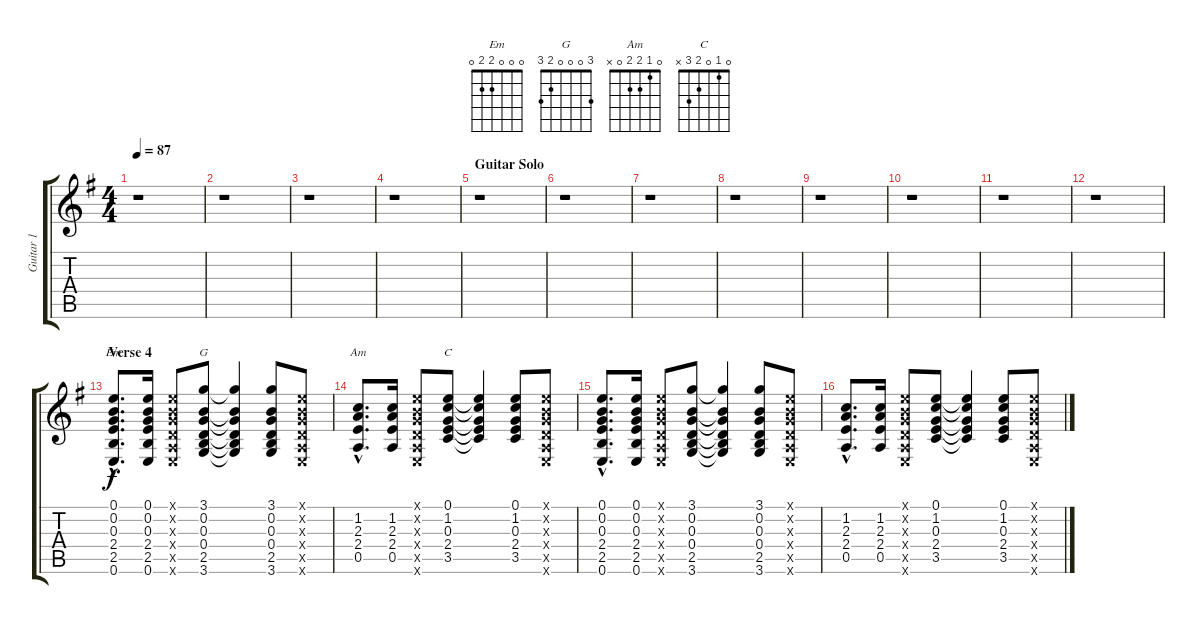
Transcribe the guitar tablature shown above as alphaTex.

\track ("Guitar 1" "Guitar 1") {instrument electricguitarclean}
\staff {score tabs}
\tuning (E4 B3 G3 D3 A2 E2) {hide}
\chord ("Em" 0 0 0 2 2 0)
\chord ("G" 3 0 0 0 2 3)
\chord ("Am" 0 1 2 2 0 x)
\chord ("C" 0 1 0 2 3 x)
\ts (4 4)
\tempo 87
\clef g2
\ks g
r.1{dy f} |
r.1 |
r.1 |
r.1 |
\section ("" "Guitar Solo")
r.1 |
r.1 |
r.1 |
r.1 |
r.1 |
r.1 |
r.1 |
r.1 |
\section ("" "Verse 4")
(0.1{hac} 0.2{hac} 0.3{hac} 2.4{hac} 2.5{hac} 0.6{hac}).8{d ch "Em"} (0.1 0.2 0.3 2.4 2.5 0.6).16 (0.1{x} 0.2{x} 0.3{x} 0.4{x} 0.5{x} 0.6{x}).8 (3.1 0.2 0.3 0.4 2.5 3.6).8{ch "G"} (3.1{t} 0.2{t} 0.3{t} 0.4{t} 2.5{t} 3.6{t}).4 (3.1 0.2 0.3 0.4 2.5 3.6).8 (0.1{x} 0.2{x} 0.3{x} 0.4{x} 0.5{x} 0.6{x}).8 |
(1.2{hac} 2.3{hac} 2.4{hac} 0.5{hac}).8{d ch "Am"} (1.2 2.3 2.4 0.5).16 (0.1{x} 0.2{x} 0.3{x} 0.4{x} 0.5{x} 0.6{x}).8 (0.1 1.2 0.3 2.4 3.5).8{ch "C"} (0.1{t} 1.2{t} 0.3{t} 2.4{t} 3.5{t}).4 (0.1 1.2 0.3 2.4 3.5).8 (0.1{x} 0.2{x} 0.3{x} 0.4{x} 0.5{x} 0.6{x}).8 |
(0.1{hac} 0.2{hac} 0.3{hac} 2.4{hac} 2.5{hac} 0.6{hac}).8{d} (0.1 0.2 0.3 2.4 2.5 0.6).16 (0.1{x} 0.2{x} 0.3{x} 0.4{x} 0.5{x} 0.6{x}).8 (3.1 0.2 0.3 0.4 2.5 3.6).8 (3.1{t} 0.2{t} 0.3{t} 0.4{t} 2.5{t} 3.6{t}).4 (3.1 0.2 0.3 0.4 2.5 3.6).8 (0.1{x} 0.2{x} 0.3{x} 0.4{x} 0.5{x} 0.6{x}).8 |
(1.2{hac} 2.3{hac} 2.4{hac} 0.5{hac}).8{d} (1.2 2.3 2.4 0.5).16 (0.1{x} 0.2{x} 0.3{x} 0.4{x} 0.5{x} 0.6{x}).8 (0.1 1.2 0.3 2.4 3.5).8 (0.1{t} 1.2{t} 0.3{t} 2.4{t} 3.5{t}).4 (0.1 1.2 0.3 2.4 3.5).8 (0.1{x} 0.2{x} 0.3{x} 0.4{x} 0.5{x} 0.6{x}).8
